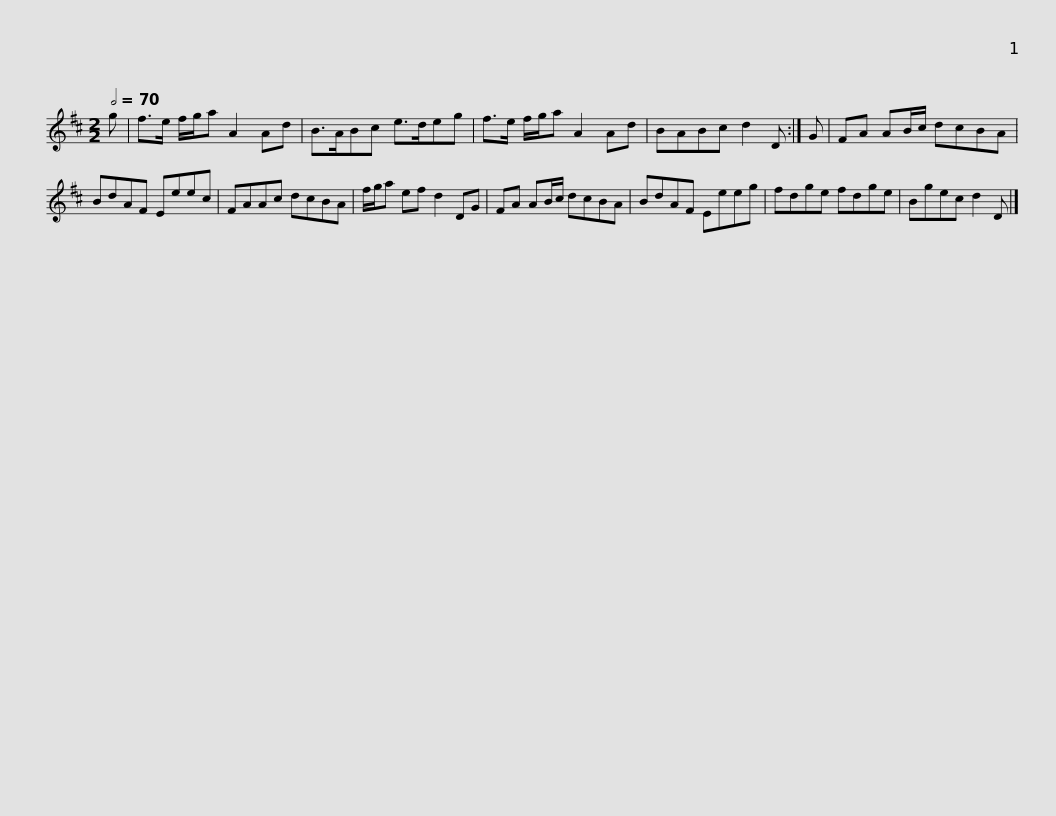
X:1
L:1/8
Q:1/2=70
M:2/2
I:linebreak $
K:D
V:1 treble
V:1
 g | f>e f/g/a A2 Ad | B>ABc e>deg | f>e f/g/a A2 Ad | BABc d2 D :| %5
 G |$ FA AB/c/ dcBA | BdAF Eeec | FAAc dcBA | f/g/a ef d2 DG | %10
 FA AB/c/ dcBA |$ BdAF Eeeg | fdge fdge | Bgec d2 D |] %14
